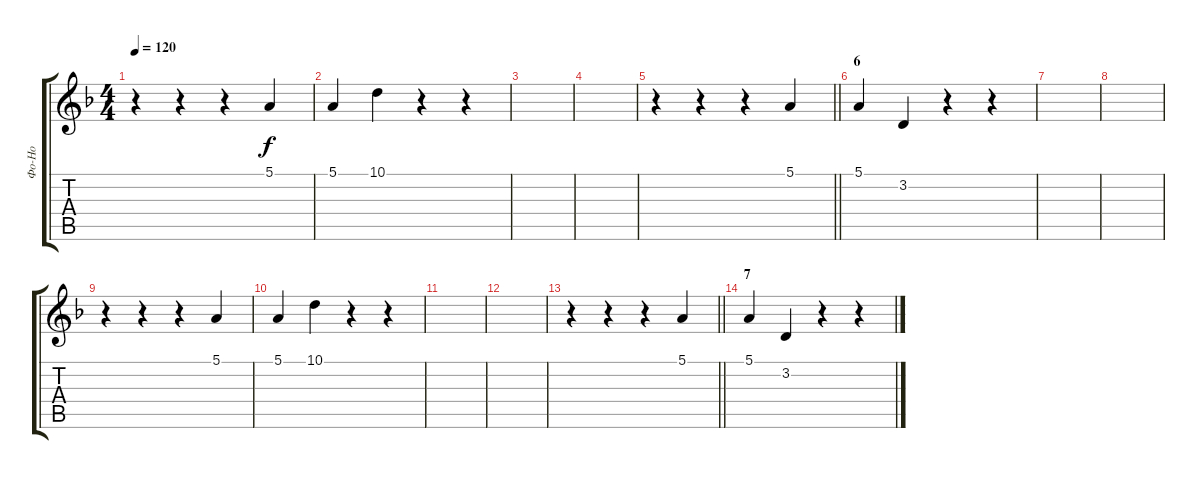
\track ("Фо-Но" "Фо-Но") {instrument brightacousticpiano}
\staff {score tabs}
\tuning (E4 B3 G3 D3 A2 E2) {hide}
\ts (4 4)
\tempo 120
\clef g2
\ks dminor
r.4{dy f} r.4 r.4 5.1.4 |
5.1.4 10.1.4 r.4 r.4 |
|
|
\barLineRight lightlight
r.4 r.4 r.4 5.1.4 |
\section ("" "6")
5.1.4 3.2.4 r.4 r.4 |
|
|
r.4 r.4 r.4 5.1.4 |
5.1.4 10.1.4 r.4 r.4 |
|
|
\barLineRight lightlight
r.4 r.4 r.4 5.1.4 |
\section ("" "7")
5.1.4 3.2.4 r.4 r.4
